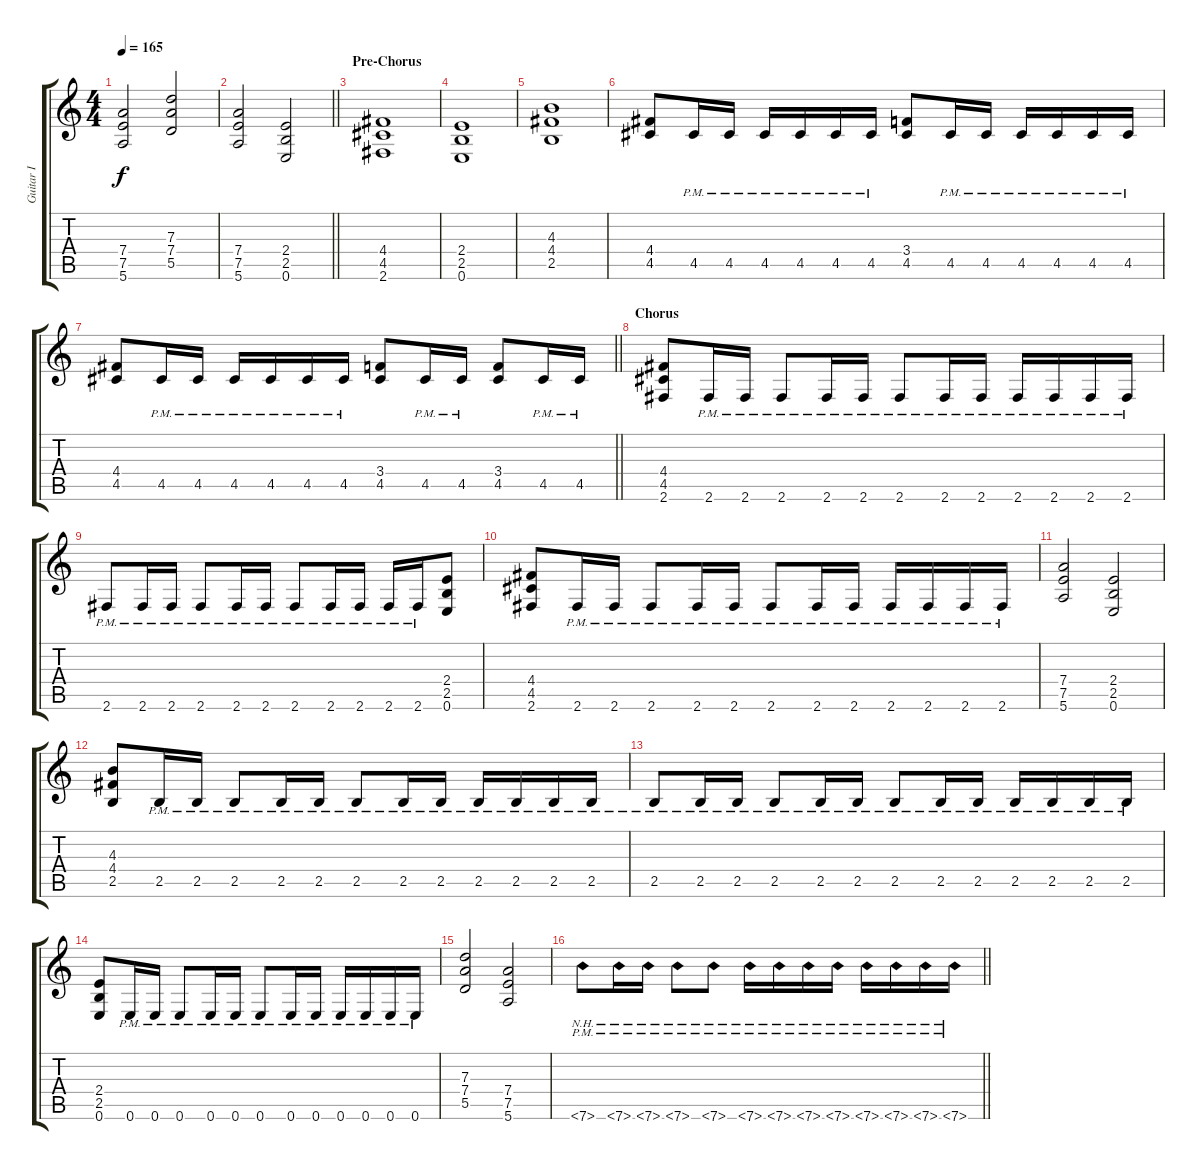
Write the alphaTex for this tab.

\track ("Guitar I" "Guitar I") {instrument overdrivenguitar}
\staff {score tabs}
\tuning (E4 B3 G3 D3 A2 E2) {hide}
\ts (4 4)
\tempo 165
\clef g2
\ks c
(7.4 7.5 5.6).2{dy f} (7.3 7.4 5.5).2 |
\barLineRight lightlight
(7.4 7.5 5.6).2 (2.4 2.5 0.6).2 |
\section ("" "Pre-Chorus")
(4.4 4.5 2.6).1 |
(2.4 2.5 0.6).1 |
(4.3 4.4 2.5).1 |
(4.4 4.5).8 4.5{pm}.16 4.5{pm}.16 4.5{pm}.16 4.5{pm}.16 4.5{pm}.16 4.5{pm}.16 (3.4 4.5).8 4.5{pm}.16 4.5{pm}.16 4.5{pm}.16 4.5{pm}.16 4.5{pm}.16 4.5{pm}.16 |
\barLineRight lightlight
(4.4 4.5).8 4.5{pm}.16 4.5{pm}.16 4.5{pm}.16 4.5{pm}.16 4.5{pm}.16 4.5{pm}.16 (3.4 4.5).8 4.5{pm}.16 4.5{pm}.16 (3.4 4.5).8 4.5{pm}.16 4.5{pm}.16 |
\section ("" "Chorus")
(4.4 4.5 2.6).8 2.6{pm}.16 2.6{pm}.16 2.6{pm}.8 2.6{pm}.16 2.6{pm}.16 2.6{pm}.8 2.6{pm}.16 2.6{pm}.16 2.6{pm}.16 2.6{pm}.16 2.6{pm}.16 2.6{pm}.16 |
2.6{pm}.8 2.6{pm}.16 2.6{pm}.16 2.6{pm}.8 2.6{pm}.16 2.6{pm}.16 2.6{pm}.8 2.6{pm}.16 2.6{pm}.16 2.6{pm}.16 2.6{pm}.16 (2.4 2.5 0.6).8 |
(4.4 4.5 2.6).8 2.6{pm}.16 2.6{pm}.16 2.6{pm}.8 2.6{pm}.16 2.6{pm}.16 2.6{pm}.8 2.6{pm}.16 2.6{pm}.16 2.6{pm}.16 2.6{pm}.16 2.6{pm}.16 2.6{pm}.16 |
(7.4 7.5 5.6).2 (2.4 2.5 0.6).2 |
(4.3 4.4 2.5).8 2.5{pm}.16 2.5{pm}.16 2.5{pm}.8 2.5{pm}.16 2.5{pm}.16 2.5{pm}.8 2.5{pm}.16 2.5{pm}.16 2.5{pm}.16 2.5{pm}.16 2.5{pm}.16 2.5{pm}.16 |
2.5{pm}.8 2.5{pm}.16 2.5{pm}.16 2.5{pm}.8 2.5{pm}.16 2.5{pm}.16 2.5{pm}.8 2.5{pm}.16 2.5{pm}.16 2.5{pm}.16 2.5{pm}.16 2.5{pm}.16 2.5{pm}.16 |
(2.4 2.5 0.6).8 0.6{pm}.16 0.6{pm}.16 0.6{pm}.8 0.6{pm}.16 0.6{pm}.16 0.6{pm}.8 0.6{pm}.16 0.6{pm}.16 0.6{pm}.16 0.6{pm}.16 0.6{pm}.16 0.6{pm}.16 |
(7.3 7.4 5.5).2 (7.4 7.5 5.6).2 |
\barLineRight lightlight
7.6{nh pm}.8 7.6{nh pm}.16 7.6{nh pm}.16 7.6{nh pm}.8 7.6{nh pm}.8 7.6{nh pm}.16 7.6{nh pm}.16 7.6{nh pm}.16 7.6{nh pm}.16 7.6{nh pm}.16 7.6{nh pm}.16 7.6{nh pm}.16 7.6{nh pm}.16
